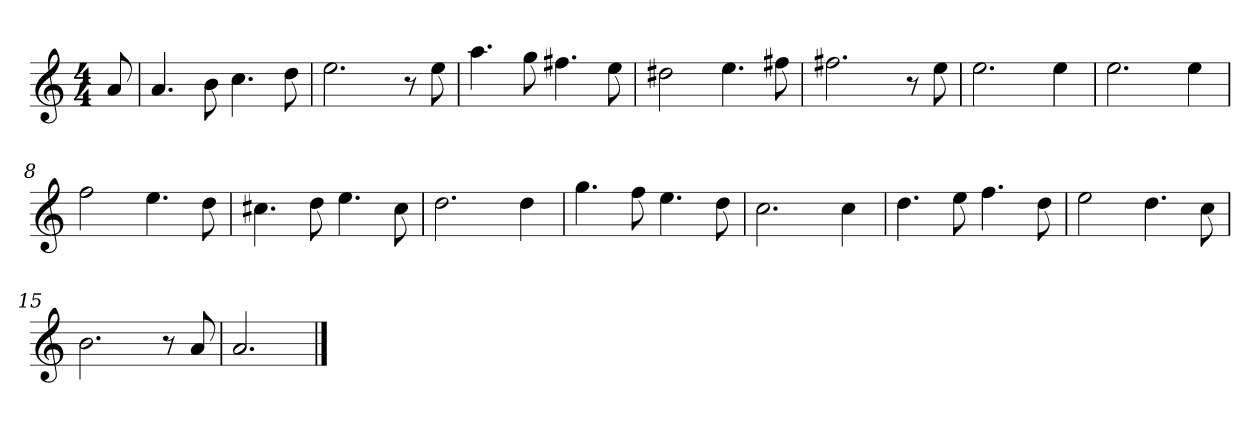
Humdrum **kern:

**kern
*part1
*staff1
*k[]
*M4/4
*MM120
=
8a
=1
4.a
8b
4.cc
8dd
=2
2.ee
8r
8ee
=3
4.aa
8gg
4.ff#X
8ee
=4
2dd#X
4.ee
8ff#X
=5
2.ff#X
8r
8ee
=6
2.ee
4ee
=7
2.ee
4ee
=8
2ff
4.ee
8dd
=9
4.cc#X
8dd
4.ee
8cc#
=10
2.dd
4dd
=11
4.gg
8ff
4.ee
8dd
=12
2.cc
4cc
=13
4.dd
8ee
4.ff
8dd
=14
2ee
4.dd
8cc
=15
2.b
8r
8a
=16
2.a
==
*-
